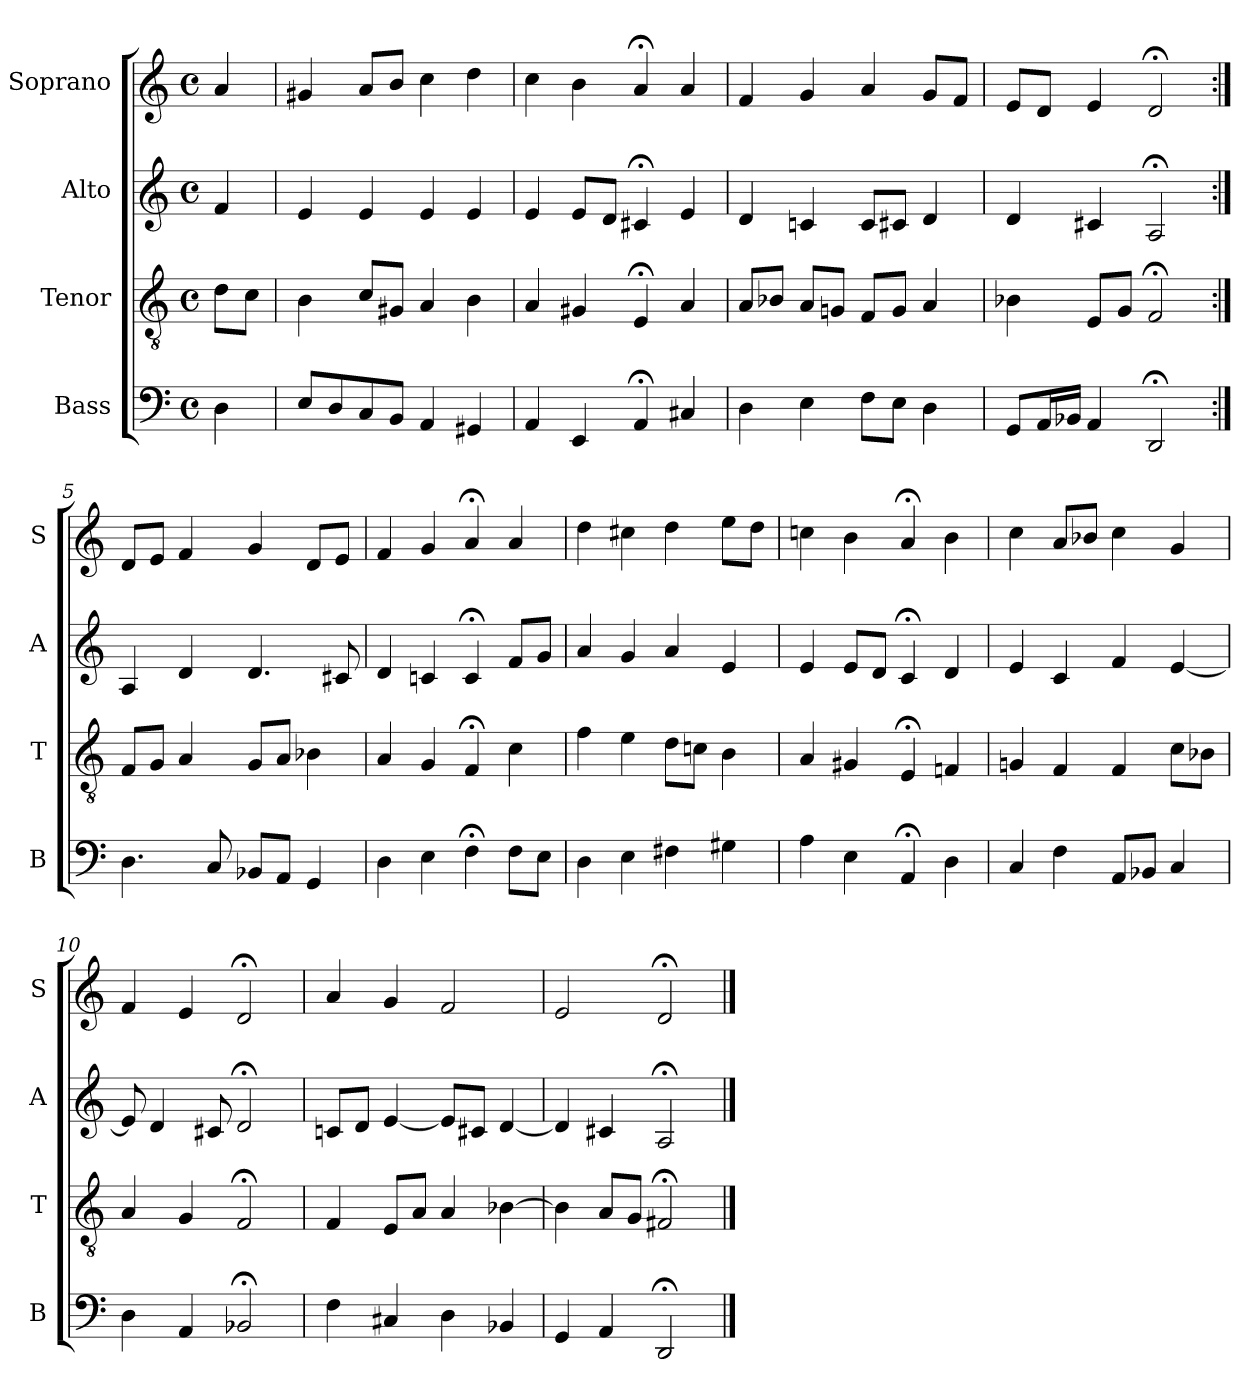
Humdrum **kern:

**kern	**kern	**kern	**kern
*part4	*part3	*part2	*part1
*staff4	*staff3	*staff2	*staff1
*I"Bass	*I"Tenor	*I"Alto	*I"Soprano
*I'B	*I'T	*I'A	*I'S
*clefF4	*clefGv2	*clefG2	*clefG2
*k[]	*k[]	*k[]	*k[]
*D:dor	*D:dor	*D:dor	*D:dor
*M4/4	*M4/4	*M4/4	*M4/4
*met(c)	*met(c)	*met(c)	*met(c)
*MM100	*MM100	*MM100	*MM100
=	=	=	=
4D	8dL	4f	4a
.	8cJ	.	.
=1	=1	=1	=1
8EL	4B	4e	4g#X
8D	.	.	.
8C	8cL	4e	8aL
8BBJ	8G#XJ	.	8bJ
4AA	4A	4e	4cc
4GG#X	4B	4e	4dd
=2	=2	=2	=2
4AA	4A	4e	4cc
4EE	4G#X	8eL	4b
.	.	8dJ	.
4AA;<	4E;<	4c#X;<	4a;<
4C#X	4A	4e	4a
=3	=3	=3	=3
4D	8AL	4d	4f
.	8B-XJ	.	.
4E	8AL	4cn	4g
.	8GnJ	.	.
8FL	8FL	8cL	4a
8EJ	8GJ	8c#XJ	.
4D	4A	4d	8gL
.	.	.	8fJ
=4	=4	=4	=4
8GGL	4B-X	4d	8eL
16AAL	.	.	8dJ
16BB-XJJ	.	.	.
4AA	8EL	4c#X	4e
.	8GJ	.	.
2DD;<	2F;<	2A;<	2d;<
=5:|!	=5:|!	=5:|!	=5:|!
4.D	8FL	4A	8dL
.	8GJ	.	8eJ
.	4A	4d	4f
8C	.	.	.
8BB-XL	8GL	4.d	4g
8AAJ	8AJ	.	.
4GG	4B-X	.	8dL
.	.	8c#X	8eJ
=6	=6	=6	=6
4D	4A	4d	4f
4E	4G	4cn	4g
4F;<	4F;<	4c;<	4a;<
8FL	4c	8fL	4a
8EJ	.	8gJ	.
=7	=7	=7	=7
4D	4f	4a	4dd
4E	4e	4g	4cc#X
4F#X	8dL	4a	4dd
.	8cnJ	.	.
4G#X	4B	4e	8eeL
.	.	.	8ddJ
=8	=8	=8	=8
4A	4A	4e	4ccn
4E	4G#X	8eL	4b
.	.	8dJ	.
4AA;<	4E;<	4c;<	4a;<
4D	4Fn	4d	4b
=9	=9	=9	=9
4C	4Gn	4e	4cc
4F	4F	4c	8aL
.	.	.	8b-XJ
8AAL	4F	4f	4cc
8BB-XJ	.	.	.
4C	8cL	[4e	4g
.	8B-XJ	.	.
=10	=10	=10	=10
4D	4A	8e]	4f
.	.	4d	.
4AA	4G	.	4e
.	.	8c#X	.
2BB-X;<	2F;<	2d;<	2d;<
=11	=11	=11	=11
4F	4F	8cnL	4a
.	.	8dJ	.
4C#X	8EL	[4e	4g
.	8AJ	.	.
4D	4A	8eL]	2f
.	.	8c#XJ	.
4BB-X	[4B-X	[4d	.
=12	=12	=12	=12
4GG	4B-]	4d]	2e
4AA	8AL	4c#X	.
.	8GJ	.	.
2DD;<	2F#X;<	2A;<	2d;<
==	==	==	==
*-	*-	*-	*-
